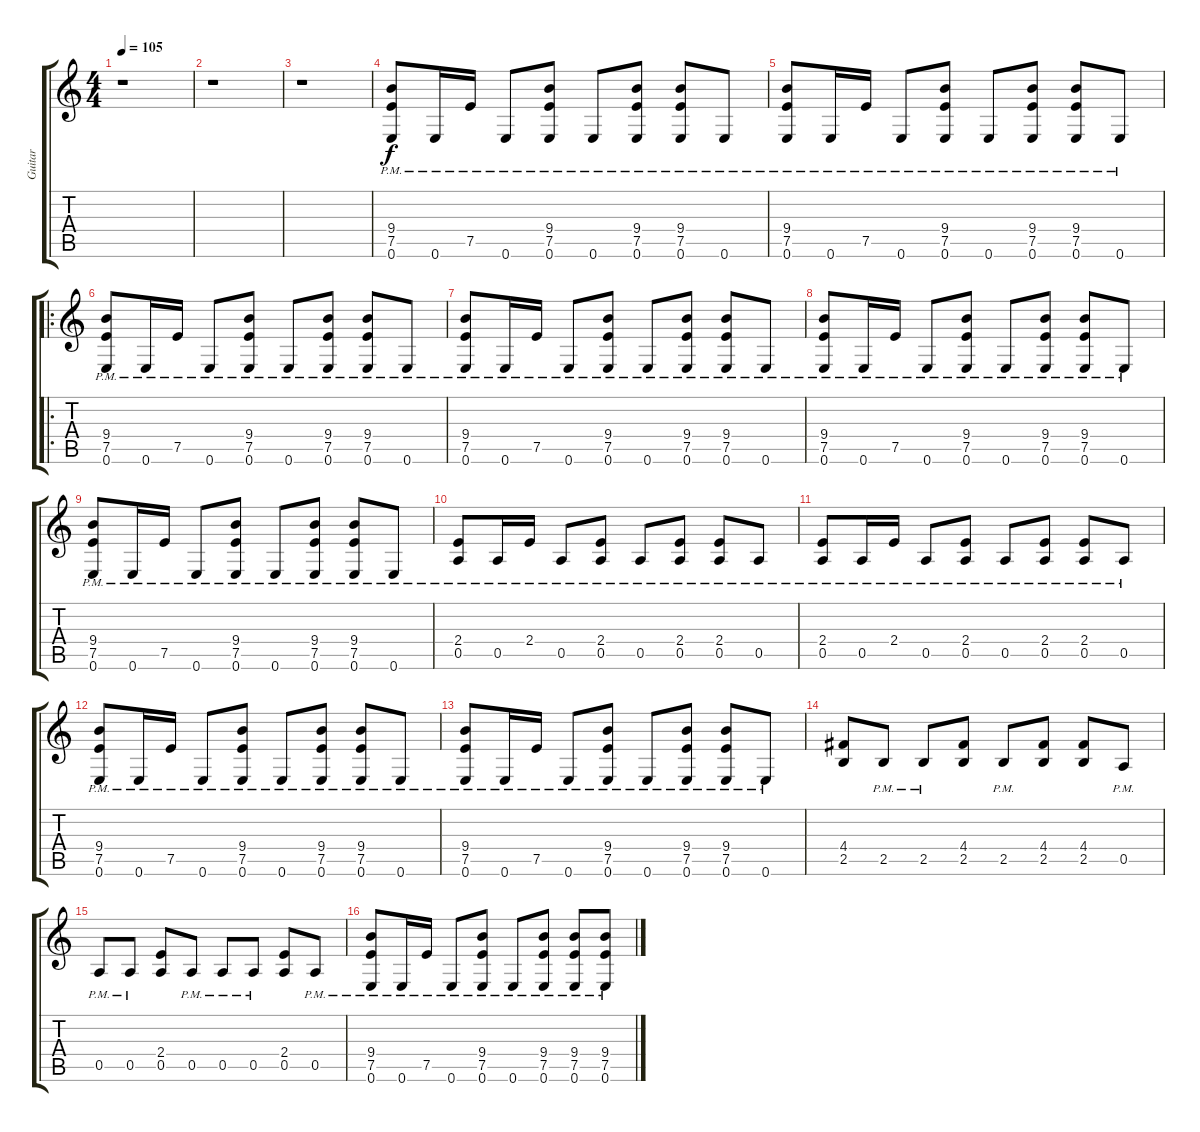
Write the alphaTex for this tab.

\track ("Guitar" "Guitar") {instrument distortionguitar}
\staff {score tabs}
\tuning (E4 B3 G3 D3 A2 E2) {hide}
\ts (4 4)
\tempo 105
\clef g2
\ks c
r.1{dy f} |
r.1 |
r.1 |
(9.4{pm} 7.5{pm} 0.6{pm}).8{instrument electricguitarmuted} 0.6{pm}.16 7.5{pm}.16 0.6{pm}.8 (9.4{pm} 7.5{pm} 0.6{pm}).8 0.6{pm}.8 (9.4{pm} 7.5{pm} 0.6{pm}).8 (9.4{pm} 7.5{pm} 0.6{pm}).8 0.6{pm}.8 |
(9.4{pm} 7.5{pm} 0.6{pm}).8 0.6{pm}.16 7.5{pm}.16 0.6{pm}.8 (9.4{pm} 7.5{pm} 0.6{pm}).8 0.6{pm}.8 (9.4{pm} 7.5{pm} 0.6{pm}).8 (9.4{pm} 7.5{pm} 0.6{pm}).8 0.6{pm}.8 |
\ro
(9.4{pm} 7.5{pm} 0.6{pm}).8 0.6{pm}.16 7.5{pm}.16 0.6{pm}.8 (9.4{pm} 7.5{pm} 0.6{pm}).8 0.6{pm}.8 (9.4{pm} 7.5{pm} 0.6{pm}).8 (9.4{pm} 7.5{pm} 0.6{pm}).8 0.6{pm}.8 |
(9.4{pm} 7.5{pm} 0.6{pm}).8 0.6{pm}.16 7.5{pm}.16 0.6{pm}.8 (9.4{pm} 7.5{pm} 0.6{pm}).8 0.6{pm}.8 (9.4{pm} 7.5{pm} 0.6{pm}).8 (9.4{pm} 7.5{pm} 0.6{pm}).8 0.6{pm}.8 |
(9.4{pm} 7.5{pm} 0.6{pm}).8 0.6{pm}.16 7.5{pm}.16 0.6{pm}.8 (9.4{pm} 7.5{pm} 0.6{pm}).8 0.6{pm}.8 (9.4{pm} 7.5{pm} 0.6{pm}).8 (9.4{pm} 7.5{pm} 0.6{pm}).8 0.6{pm}.8 |
(9.4{pm} 7.5{pm} 0.6{pm}).8 0.6{pm}.16 7.5{pm}.16 0.6{pm}.8 (9.4{pm} 7.5{pm} 0.6{pm}).8 0.6{pm}.8 (9.4{pm} 7.5{pm} 0.6{pm}).8 (9.4{pm} 7.5{pm} 0.6{pm}).8 0.6{pm}.8 |
(2.4{pm} 0.5{pm}).8 0.5{pm}.16 2.4{pm}.16 0.5{pm}.8 (2.4{pm} 0.5{pm}).8 0.5{pm}.8 (2.4{pm} 0.5{pm}).8 (2.4{pm} 0.5{pm}).8 0.5{pm}.8 |
(2.4{pm} 0.5{pm}).8 0.5{pm}.16 2.4{pm}.16 0.5{pm}.8 (2.4{pm} 0.5{pm}).8 0.5{pm}.8 (2.4{pm} 0.5{pm}).8 (2.4{pm} 0.5{pm}).8 0.5{pm}.8 |
(9.4{pm} 7.5{pm} 0.6{pm}).8 0.6{pm}.16 7.5{pm}.16 0.6{pm}.8 (9.4{pm} 7.5{pm} 0.6{pm}).8 0.6{pm}.8 (9.4{pm} 7.5{pm} 0.6{pm}).8 (9.4{pm} 7.5{pm} 0.6{pm}).8 0.6{pm}.8 |
(9.4{pm} 7.5{pm} 0.6{pm}).8 0.6{pm}.16 7.5{pm}.16 0.6{pm}.8 (9.4{pm} 7.5{pm} 0.6{pm}).8 0.6{pm}.8 (9.4{pm} 7.5{pm} 0.6{pm}).8 (9.4{pm} 7.5{pm} 0.6{pm}).8 0.6{pm}.8 |
(4.4 2.5).8 2.5{pm}.8 2.5{pm}.8 (4.4 2.5).8 2.5{pm}.8 (4.4 2.5).8 (4.4 2.5).8 0.5{pm}.8 |
0.5{pm}.8 0.5{pm}.8 (2.4 0.5).8 0.5{pm}.8 0.5{pm}.8 0.5{pm}.8 (2.4 0.5).8 0.5{pm}.8 |
(9.4{pm} 7.5{pm} 0.6{pm}).8 0.6{pm}.16 7.5{pm}.16 0.6{pm}.8 (9.4{pm} 7.5{pm} 0.6{pm}).8 0.6{pm}.8 (9.4{pm} 7.5{pm} 0.6{pm}).8 (9.4{pm} 7.5{pm} 0.6{pm}).8 (9.4 7.5 0.6{pm}).8
